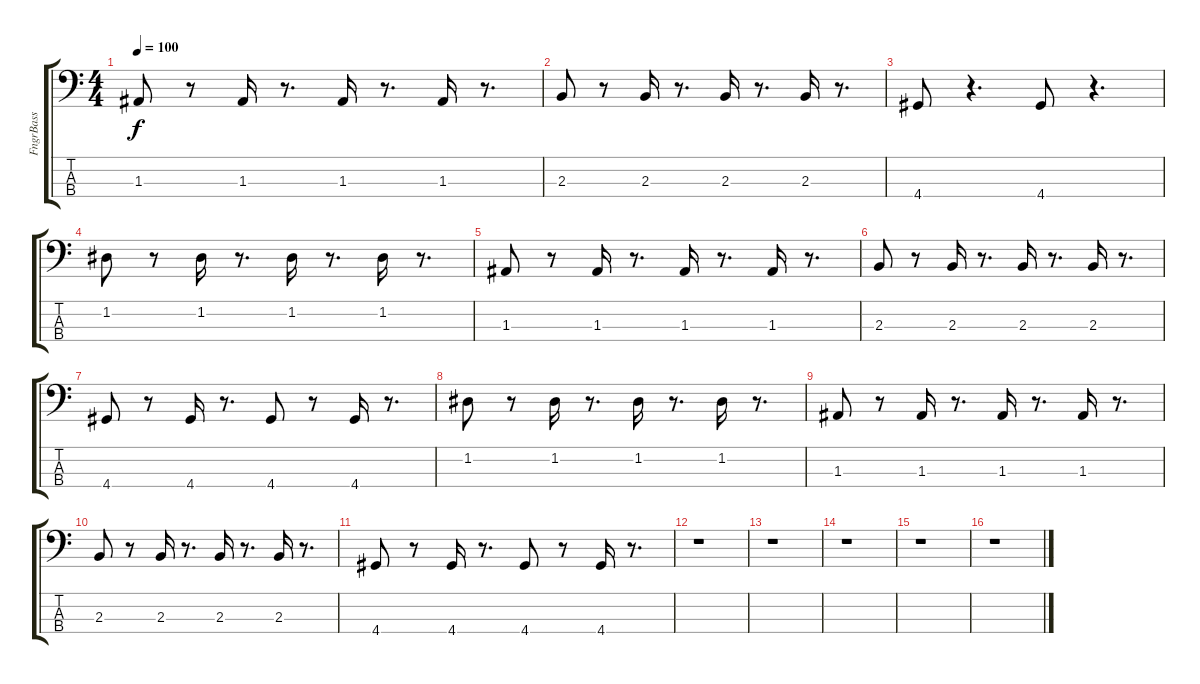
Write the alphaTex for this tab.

\track ("FngrBass" "FngrBass") {instrument electricbassfinger}
\staff {score tabs}
\tuning (G2 D2 A1 E1) {hide}
\ts (4 4)
\tempo 100
\clef f4
\ks c
1.3.8{dy f} r.8 1.3.16 r.8{d} 1.3.16 r.8{d} 1.3.16 r.8{d} |
2.3.8 r.8 2.3.16 r.8{d} 2.3.16 r.8{d} 2.3.16 r.8{d} |
4.4.8 r.4{d} 4.4.8 r.4{d} |
1.2.8 r.8 1.2.16 r.8{d} 1.2.16 r.8{d} 1.2.16 r.8{d} |
1.3.8 r.8 1.3.16 r.8{d} 1.3.16 r.8{d} 1.3.16 r.8{d} |
2.3.8 r.8 2.3.16 r.8{d} 2.3.16 r.8{d} 2.3.16 r.8{d} |
4.4.8 r.8 4.4.16 r.8{d} 4.4.8 r.8 4.4.16 r.8{d} |
1.2.8 r.8 1.2.16 r.8{d} 1.2.16 r.8{d} 1.2.16 r.8{d} |
1.3.8 r.8 1.3.16 r.8{d} 1.3.16 r.8{d} 1.3.16 r.8{d} |
2.3.8 r.8 2.3.16 r.8{d} 2.3.16 r.8{d} 2.3.16 r.8{d} |
4.4.8 r.8 4.4.16 r.8{d} 4.4.8 r.8 4.4.16 r.8{d} |
r.1 |
r.1 |
r.1 |
r.1 |
r.1
